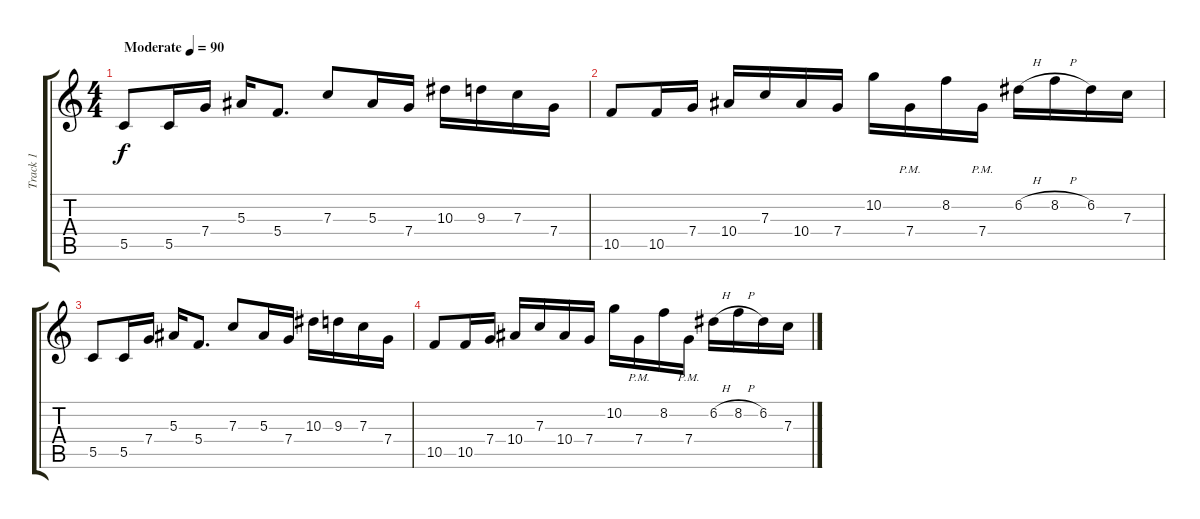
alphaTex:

\track ("Track 1" "Track 1") {instrument distortionguitar}
\staff {score tabs}
\tuning (D4 A3 F3 C3 G2 C2) {hide}
\ts (4 4)
\tempo (90 "Moderate")
\clef g2
\ks c
5.5.8{dy f instrument distortionguitar} 5.5.16 7.4.16 5.3.16 5.4.8{d} 7.3.8 5.3.16 7.4.16 10.3.16 9.3.16 7.3.16 7.4.16 |
10.5.8 10.5.16 7.4.16 10.4.16 7.3.16 10.4.16 7.4.16 10.2.16 7.4{pm}.16 8.2.16 7.4{pm}.16 6.2{h}.16 8.2{h}.16 6.2.16 7.3.16 |
5.5.8 5.5.16 7.4.16 5.3.16 5.4.8{d} 7.3.8 5.3.16 7.4.16 10.3.16 9.3.16 7.3.16 7.4.16 |
10.5.8 10.5.16 7.4.16 10.4.16 7.3.16 10.4.16 7.4.16 10.2.16 7.4{pm}.16 8.2.16 7.4{pm}.16 6.2{h}.16 8.2{h}.16 6.2.16 7.3.16
